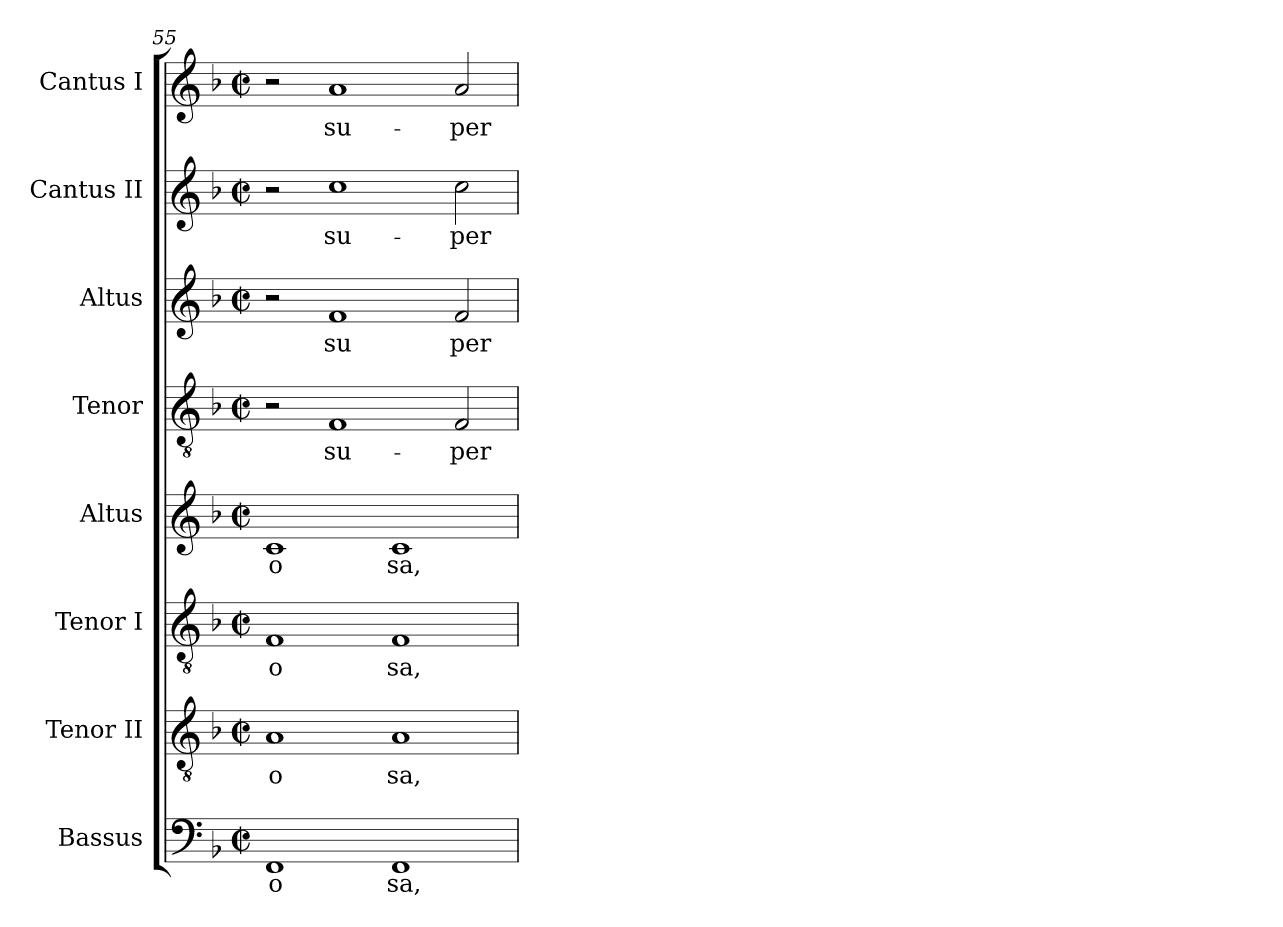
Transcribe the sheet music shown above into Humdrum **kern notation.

**kern	**text	**kern	**text	**kern	**text	**kern	**text	**kern	**text	**kern	**text	**kern	**text	**kern	**text
*part8	*part8	*part7	*part7	*part6	*part6	*part5	*part5	*part4	*part4	*part3	*part3	*part2	*part2	*part1	*part1
*staff8	*staff8	*staff7	*staff7	*staff6	*staff6	*staff5	*staff5	*staff4	*staff4	*staff3	*staff3	*staff2	*staff2	*staff1	*staff1
*I"Bassus	*	*I"Tenor II	*	*I"Tenor I	*	*I"Altus	*	*I"Tenor	*	*I"Altus	*	*I"Cantus II	*	*I"Cantus I	*
*clefF4	*	*clefGv2	*	*clefGv2	*	*clefG2	*	*clefGv2	*	*clefG2	*	*clefG2	*	*clefG2	*
*k[b-]	*	*k[b-]	*	*k[b-]	*	*k[b-]	*	*k[b-]	*	*k[b-]	*	*k[b-]	*	*k[b-]	*
*F:	*	*F:	*	*F:	*	*F:	*	*F:	*	*F:	*	*F:	*	*F:	*
*M2/2	*	*M2/2	*	*M2/2	*	*M2/2	*	*M2/2	*	*M2/2	*	*M2/2	*	*M2/2	*
*met(c|)	*	*met(c|)	*	*met(c|)	*	*met(c|)	*	*met(c|)	*	*met(c|)	*	*met(c|)	*	*met(c|)	*
=55	=55	=55	=55	=55	=55	=55	=55	=55	=55	=55	=55	=55	=55	=55	=55
!	!LO:LY:b:cj	!	!LO:LY:b:cj	!	!LO:LY:b:cj	!	!LO:LY:b:cj	!	!	!	!	!	!	!	!
1FF	o	1A	o	1F	o	1c	o	2r	.	2r	.	2r	.	2r	.
!	!	!	!	!	!	!	!	!	!LO:LY:b:cj	!	!LO:LY:b:cj	!	!LO:LY:b:cj	!	!LO:LY:b:cj
.	.	.	.	.	.	.	.	1F	su-	1f	su	1cc	su-	1a	su-
!	!LO:LY:b:cj	!	!LO:LY:b:cj	!	!LO:LY:b:cj	!	!LO:LY:b:cj	!	!	!	!	!	!	!	!
1FF	sa,	1A	sa,	1F	sa,	1c	sa,	.	.	.	.	.	.	.	.
!	!	!	!	!	!	!	!	!	!LO:LY:b:cj	!	!LO:LY:b:cj	!	!LO:LY:b:cj	!	!LO:LY:b:cj
.	.	.	.	.	.	.	.	2F/	-per	2f/	per	2cc\	-per	2a/	-per
=	=	=	=	=	=	=	=	=	=	=	=	=	=	=	=
*-	*-	*-	*-	*-	*-	*-	*-	*-	*-	*-	*-	*-	*-	*-	*-
